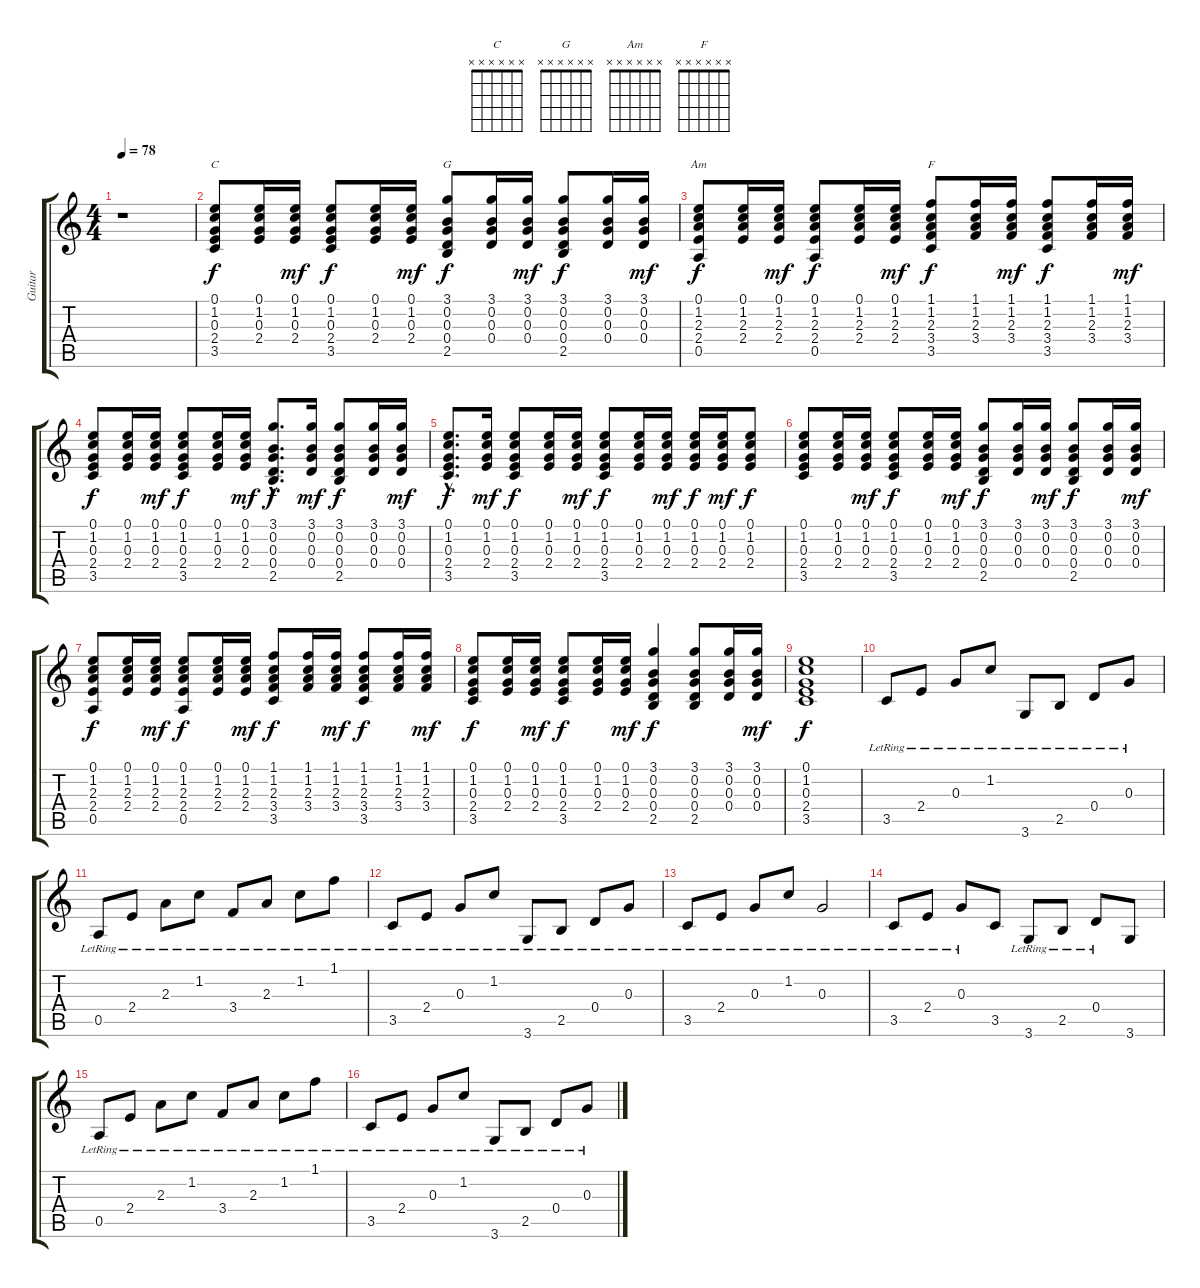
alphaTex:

\track ("Guitar" "Guitar") {instrument electricguitarclean}
\staff {score tabs}
\tuning (E4 B3 G3 D3 A2 E2) {hide}
\chord ("C" x x x x x x) {firstfret 0}
\chord ("G" x x x x x x) {firstfret 0}
\chord ("Am" x x x x x x) {firstfret 0}
\chord ("F" x x x x x x) {firstfret 0}
\ts (4 4)
\tempo 78
\clef g2
\ks c
r.1{dy f instrument electricguitarclean} |
(0.1 1.2 0.3 2.4 3.5).8{ch "C"} (0.1 1.2 0.3 2.4).16 (0.1 1.2 0.3 2.4).16{dy mf} (0.1 1.2 0.3 2.4 3.5).8{dy f} (0.1 1.2 0.3 2.4).16 (0.1 1.2 0.3 2.4).16{dy mf} (3.1 0.2 0.3 0.4 2.5).8{ch "G" dy f} (3.1 0.2 0.3 0.4).16 (3.1 0.2 0.3 0.4).16{dy mf} (3.1 0.2 0.3 0.4 2.5).8{dy f} (3.1 0.2 0.3 0.4).16 (3.1 0.2 0.3 0.4).16{dy mf} |
(0.1 1.2 2.3 2.4 0.5).8{ch "Am" dy f} (0.1 1.2 2.3 2.4).16 (0.1 1.2 2.3 2.4).16{dy mf} (0.1 1.2 2.3 2.4 0.5).8{dy f} (0.1 1.2 2.3 2.4).16 (0.1 1.2 2.3 2.4).16{dy mf} (1.1 1.2 2.3 3.4 3.5).8{ch "F" dy f} (1.1 1.2 2.3 3.4).16 (1.1 1.2 2.3 3.4).16{dy mf} (1.1 1.2 2.3 3.4 3.5).8{dy f} (1.1 1.2 2.3 3.4).16 (1.1 1.2 2.3 3.4).16{dy mf} |
(0.1 1.2 0.3 2.4 3.5).8{dy f} (0.1 1.2 0.3 2.4).16 (0.1 1.2 0.3 2.4).16{dy mf} (0.1 1.2 0.3 2.4 3.5).8{dy f} (0.1 1.2 0.3 2.4).16 (0.1 1.2 0.3 2.4).16{dy mf} (3.1{hac} 0.2{hac} 0.3{hac} 0.4{hac} 2.5{hac}).8{d dy f} (3.1 0.2 0.3 0.4).16{dy mf} (3.1 0.2 0.3 0.4 2.5).8{dy f} (3.1 0.2 0.3 0.4).16 (3.1 0.2 0.3 0.4).16{dy mf} |
(0.1{hac} 1.2{hac} 0.3{hac} 2.4{hac} 3.5{hac}).8{d dy f} (0.1 1.2 0.3 2.4).16{dy mf} (0.1 1.2 0.3 2.4 3.5).8{dy f} (0.1 1.2 0.3 2.4).16 (0.1 1.2 0.3 2.4).16{dy mf} (0.1 1.2 0.3 2.4 3.5).8{dy f} (0.1 1.2 0.3 2.4).16 (0.1 1.2 0.3 2.4).16{dy mf} (0.1 1.2 0.3 2.4).16{dy f} (0.1 1.2 0.3 2.4).16{dy mf} (0.1 1.2 0.3 2.4).8{dy f} |
(0.1 1.2 0.3 2.4 3.5).8 (0.1 1.2 0.3 2.4).16 (0.1 1.2 0.3 2.4).16{dy mf} (0.1 1.2 0.3 2.4 3.5).8{dy f} (0.1 1.2 0.3 2.4).16 (0.1 1.2 0.3 2.4).16{dy mf} (3.1 0.2 0.3 0.4 2.5).8{dy f} (3.1 0.2 0.3 0.4).16 (3.1 0.2 0.3 0.4).16{dy mf} (3.1 0.2 0.3 0.4 2.5).8{dy f} (3.1 0.2 0.3 0.4).16 (3.1 0.2 0.3 0.4).16{dy mf} |
(0.1 1.2 2.3 2.4 0.5).8{dy f} (0.1 1.2 2.3 2.4).16 (0.1 1.2 2.3 2.4).16{dy mf} (0.1 1.2 2.3 2.4 0.5).8{dy f} (0.1 1.2 2.3 2.4).16 (0.1 1.2 2.3 2.4).16{dy mf} (1.1 1.2 2.3 3.4 3.5).8{dy f} (1.1 1.2 2.3 3.4).16 (1.1 1.2 2.3 3.4).16{dy mf} (1.1 1.2 2.3 3.4 3.5).8{dy f} (1.1 1.2 2.3 3.4).16 (1.1 1.2 2.3 3.4).16{dy mf} |
(0.1 1.2 0.3 2.4 3.5).8{dy f} (0.1 1.2 0.3 2.4).16 (0.1 1.2 0.3 2.4).16{dy mf} (0.1 1.2 0.3 2.4 3.5).8{dy f} (0.1 1.2 0.3 2.4).16 (0.1 1.2 0.3 2.4).16{dy mf} (3.1 0.2 0.3 0.4 2.5).4{dy f} (3.1 0.2 0.3 0.4 2.5).8 (3.1 0.2 0.3 0.4).16 (3.1 0.2 0.3 0.4).16{dy mf} |
(0.1 1.2 0.3 2.4 3.5).1{dy f} |
3.5{lr}.8 2.4{lr}.8 0.3{lr}.8 1.2{lr}.8 3.6{lr}.8 2.5{lr}.8 0.4{lr}.8 0.3{lr}.8 |
0.5{lr}.8 2.4{lr}.8 2.3{lr}.8 1.2{lr}.8 3.4{lr}.8 2.3{lr}.8 1.2{lr}.8 1.1{lr}.8 |
3.5{lr}.8 2.4{lr}.8 0.3{lr}.8 1.2{lr}.8 3.6{lr}.8 2.5{lr}.8 0.4{lr}.8 0.3{lr}.8 |
3.5{lr}.8 2.4{lr}.8 0.3{lr}.8 1.2{lr}.8 0.3{lr}.2 |
3.5{lr}.8 2.4{lr}.8 0.3{lr}.8 3.5.8 3.6{lr}.8 2.5{lr}.8 0.4{lr}.8 3.6.8 |
0.5{lr}.8 2.4{lr}.8 2.3{lr}.8 1.2{lr}.8 3.4{lr}.8 2.3{lr}.8 1.2{lr}.8 1.1{lr}.8 |
3.5{lr}.8 2.4{lr}.8 0.3{lr}.8 1.2{lr}.8 3.6{lr}.8 2.5{lr}.8 0.4{lr}.8 0.3{lr}.8
